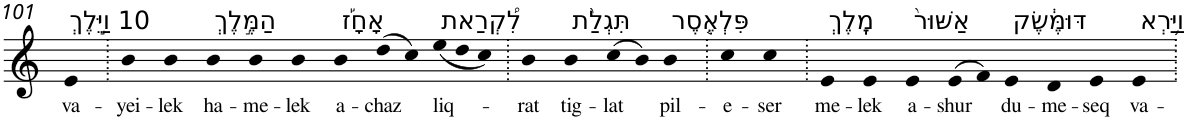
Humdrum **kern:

**kern	**text
*part1	*part1
*staff1	*staff1
*I"Piano	*
*I'Pno	*
!!LO:PB:g=z
*clefG2	*
*k[]	*
=101	=101
!LO:TX:a:t=10 וַיֵּ֣לֶךְ	!
!	!LO:LY:b
4e	va-
=102.	=102.
!	!LO:LY:b
4b	-yei-
!	!LO:LY:b
4b	-lek
!LO:TX:a:t=הַמֶּ֣לֶךְ	!
!	!LO:LY:b
4b	ha-
!	!LO:LY:b
4b	-me-
!	!LO:LY:b
4b	-lek
!LO:TX:a:t=אָחָ֡ז	!
!	!LO:LY:b
4b	a-
!	!LO:LY:b
(>8dd	-chaz
8cc)	.
*Xtuplet	*
!LO:TX:a:t=לִ֠קְרַאת	!
!	!LO:LY:b
(<12ee	liq-
12dd	.
12cc)	.
=103.	=103.
!	!LO:LY:b
4b	-rat
!LO:TX:a:t=תִּגְלַ֨ת	!
!	!LO:LY:b
4b	tig-
!	!LO:LY:b
(>8cc	-lat
8b)	.
!LO:TX:a:t=פִּלְאֶ֤סֶר	!
!	!LO:LY:b
4b	pil-
=104.	=104.
!	!LO:LY:b
4cc	-e-
!	!LO:LY:b
4cc	-ser
=105.	=105.
!LO:TX:a:t=מֶֽלֶךְ	!
!	!LO:LY:b
4e	me-
!	!LO:LY:b
4e	-lek
!LO:TX:a:t=אַשּׁוּר֙	!
!	!LO:LY:b
4e	a-
!	!LO:LY:b
(>8e	-shur
8f)	.
!LO:TX:a:t=דּוּמֶּ֔שֶׂק	!
!	!LO:LY:b
4e	du-
!	!LO:LY:b
4d	-me-
!	!LO:LY:b
4e	-seq
!LO:TX:a:t=וַיַּ֥רְא	!
!	!LO:LY:b
4e	va-
=.	=.
*-	*-
